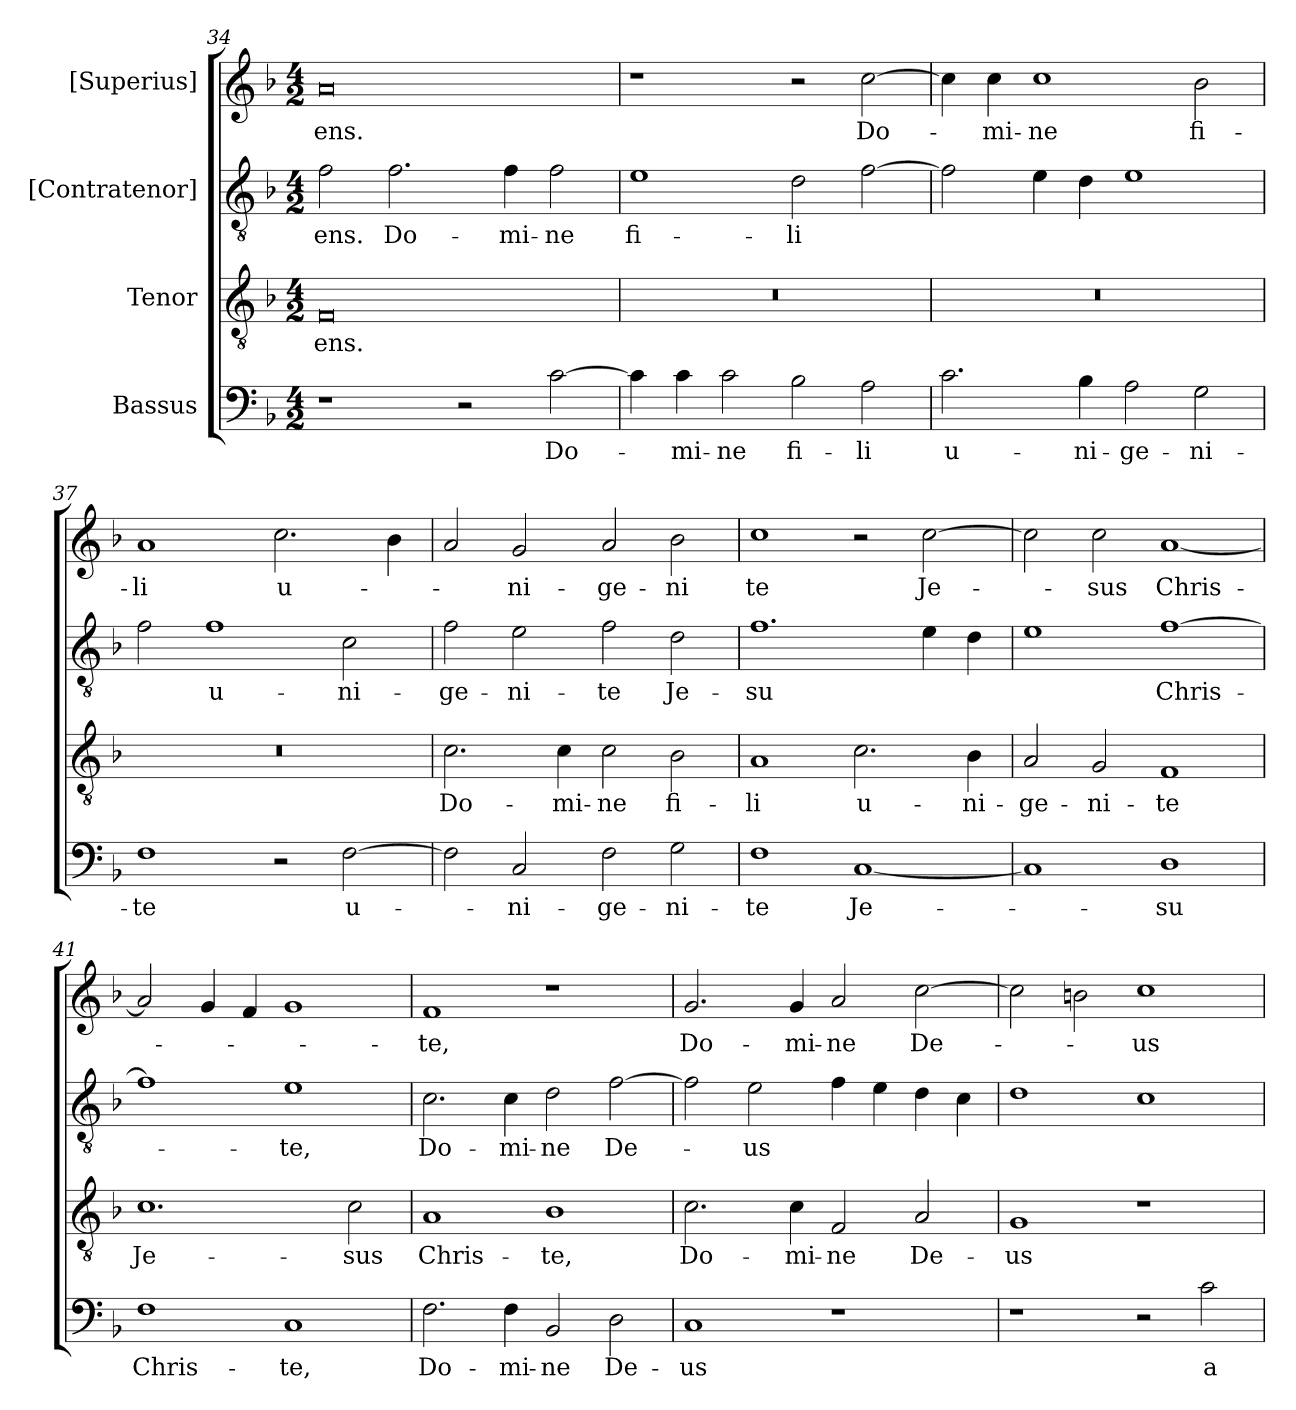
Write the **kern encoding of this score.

**kern	**text	**kern	**text	**kern	**text	**kern	**text
*part4	*part4	*part3	*part3	*part2	*part2	*part1	*part1
*staff4	*staff4	*staff3	*staff3	*staff2	*staff2	*staff1	*staff1
*I"Bassus	*	*I"Tenor	*	*I"[Contratenor]	*	*I"[Superius]	*
*clefF4	*	*clefGv2	*	*clefGv2	*	*clefG2	*
*k[b-]	*	*k[b-]	*	*k[b-]	*	*k[b-]	*
*M4/2	*	*M4/2	*	*M4/2	*	*M4/2	*
=34	=34	=34	=34	=34	=34	=34	=34
1r	.	0F/	-ens.	2f\	-ens.	0a/	-ens.
.	.	.	.	2.f\	Do-	.	.
2r	.	.	.	.	.	.	.
.	.	.	.	4f\	-mi-	.	.
[2c\	Do-	.	.	2f\	-ne	.	.
=35	=35	=35	=35	=35	=35	=35	=35
4c\]	.	0r	.	1e\	fi-	1r	.
4c\	-mi-	.	.	.	.	.	.
2c\	-ne	.	.	.	.	.	.
2B-\	fi-	.	.	2d\	-li	2r	.
2A\	-li	.	.	[2f\	.	[2cc\	Do-
=36	=36	=36	=36	=36	=36	=36	=36
2.c\	u-	0r	.	2f\]	.	4cc\]	.
.	.	.	.	.	.	4cc\	-mi-
.	.	.	.	4e\	.	1cc\	-ne
4B-\	-ni-	.	.	4d\	.	.	.
2A\	-ge-	.	.	1e\	.	.	.
2G\	-ni-	.	.	.	.	2b-\	fi-
=37	=37	=37	=37	=37	=37	=37	=37
1F\	-te	0r	.	2f\	.	1a/	-li
.	.	.	.	1f\	u-	.	.
2r	.	.	.	.	.	2.cc\	u-
[2F\	u-	.	.	2c\	-ni-	.	.
.	.	.	.	.	.	4b-\	.
=38	=38	=38	=38	=38	=38	=38	=38
2F\]	.	2.c\	Do-	2f\	-ge-	2a/	.
2C/	-ni-	.	.	2e\	-ni-	2g/	-ni-
.	.	4c\	-mi-	.	.	.	.
2F\	-ge-	2c\	-ne	2f\	-te	2a/	-ge-
2G\	-ni-	2B-\	fi-	2d\	Je-	2b-\	-ni
=39	=39	=39	=39	=39	=39	=39	=39
1F\	-te	1A/	-li	1.f\	-su	1cc\	te
[1C/	Je-	2.c\	u-	.	.	2r	.
.	.	.	.	4e\	.	[2cc\	Je-
.	.	4B-\	-ni-	4d\	.	.	.
=40	=40	=40	=40	=40	=40	=40	=40
1C/]	.	2A/	-ge-	1e\	.	2cc\]	.
.	.	2G/	-ni-	.	.	2cc\	-sus
1D\	-su	1F/	-te	[1f\	Chris-	[1a/	Chris-
=41	=41	=41	=41	=41	=41	=41	=41
1F\	Chris-	1.c\	Je-	1f\]	.	2a/]	.
.	.	.	.	.	.	4g/	.
.	.	.	.	.	.	4f/	.
1C/	-te,	.	.	1e\	-te,	1g/	.
.	.	2c\	-sus	.	.	.	.
=42	=42	=42	=42	=42	=42	=42	=42
2.F\	Do-	1A/	Chris-	2.c\	Do-	1f/	-te,
4F\	-mi-	.	.	4c\	-mi-	.	.
2BB-/	-ne	1B-\	-te,	2d\	-ne	1r	.
2D\	De-	.	.	[2f\	De-	.	.
=43	=43	=43	=43	=43	=43	=43	=43
1C/	-us	2.c\	Do-	2f\]	.	2.g/	Do-
.	.	.	.	2e\	-us	.	.
.	.	4c\	-mi-	.	.	4g/	-mi-
1r	.	2F/	-ne	4f\	.	2a/	-ne
.	.	.	.	4e\	.	.	.
.	.	2A/	De-	4d\	.	[2cc\	De-
.	.	.	.	4c\	.	.	.
=44	=44	=44	=44	=44	=44	=44	=44
1r	.	1G/	-us	1d\	.	2cc\]	.
.	.	.	.	.	.	2b\	.
2r	.	1r	.	1c\	.	1cc\	-us
2c\	a-	.	.	.	.	.	.
=	=	=	=	=	=	=	=
*-	*-	*-	*-	*-	*-	*-	*-
